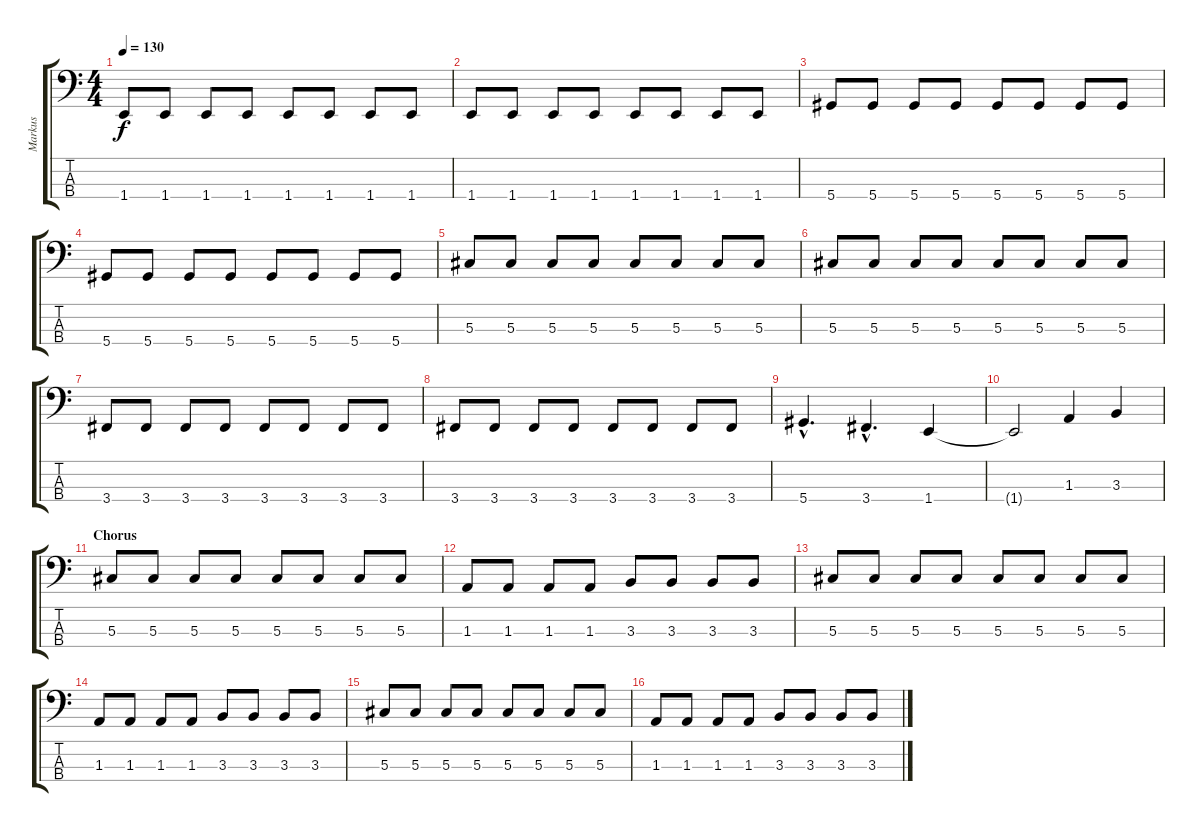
\track ("Markus" "Markus") {instrument electricbassfinger}
\staff {score tabs}
\tuning (Gb2 Db2 Ab1 Eb1) {hide}
\ts (4 4)
\tempo 130
\clef f4
\ks c
1.4.8{dy f} 1.4.8 1.4.8 1.4.8 1.4.8 1.4.8 1.4.8 1.4.8 |
1.4.8 1.4.8 1.4.8 1.4.8 1.4.8 1.4.8 1.4.8 1.4.8 |
5.4.8 5.4.8 5.4.8 5.4.8 5.4.8 5.4.8 5.4.8 5.4.8 |
5.4.8 5.4.8 5.4.8 5.4.8 5.4.8 5.4.8 5.4.8 5.4.8 |
5.3.8 5.3.8 5.3.8 5.3.8 5.3.8 5.3.8 5.3.8 5.3.8 |
5.3.8 5.3.8 5.3.8 5.3.8 5.3.8 5.3.8 5.3.8 5.3.8 |
3.4.8 3.4.8 3.4.8 3.4.8 3.4.8 3.4.8 3.4.8 3.4.8 |
3.4.8 3.4.8 3.4.8 3.4.8 3.4.8 3.4.8 3.4.8 3.4.8 |
5.4{hac}.4{d} 3.4{hac}.4{d} 1.4.4 |
1.4{t}.2 1.3.4 3.3.4 |
\section ("" "Chorus")
5.3.8 5.3.8 5.3.8 5.3.8 5.3.8 5.3.8 5.3.8 5.3.8 |
1.3.8 1.3.8 1.3.8 1.3.8 3.3.8 3.3.8 3.3.8 3.3.8 |
5.3.8 5.3.8 5.3.8 5.3.8 5.3.8 5.3.8 5.3.8 5.3.8 |
1.3.8 1.3.8 1.3.8 1.3.8 3.3.8 3.3.8 3.3.8 3.3.8 |
5.3.8 5.3.8 5.3.8 5.3.8 5.3.8 5.3.8 5.3.8 5.3.8 |
1.3.8 1.3.8 1.3.8 1.3.8 3.3.8 3.3.8 3.3.8 3.3.8
